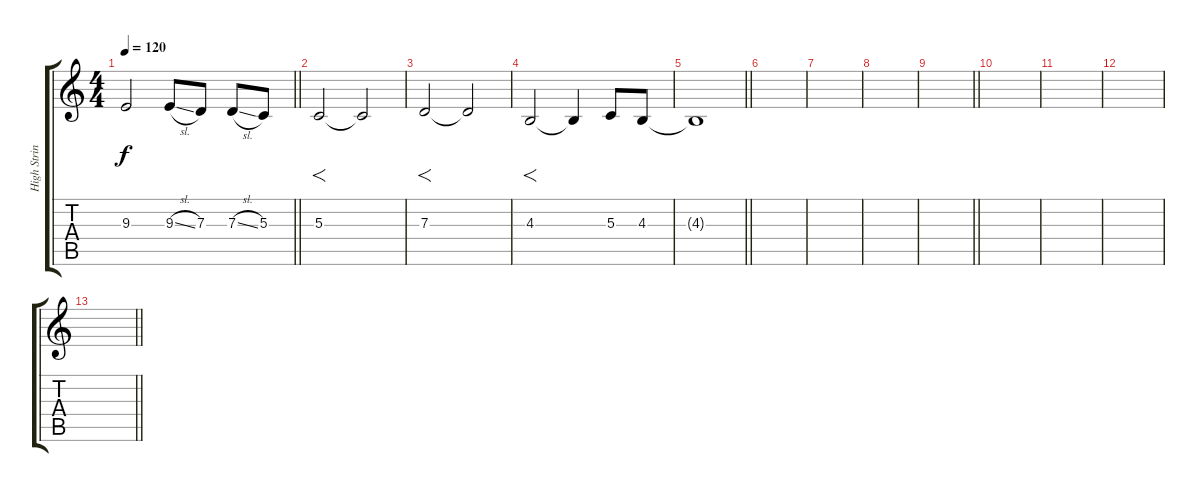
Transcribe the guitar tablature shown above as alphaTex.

\track ("High Strings Standard" "High Strin") {instrument stringensemble1}
\staff {score tabs}
\tuning (E4 B3 G3 D3 A2 E2) {hide}
\ts (4 4)
\tempo 120
\clef g2
\barLineRight lightlight
\ks c
9.3{t}.2{dy f} 9.3{sl}.8 7.3.8 7.3{sl}.8 5.3.8 |
5.3.2{f} 5.3{t}.2 |
7.3.2{f} 7.3{t}.2 |
4.3.2{f} 4.3{t}.4 5.3.8 4.3.8 |
\barLineRight lightlight
4.3{t}.1 |
|
|
|
\barLineRight lightlight
|
|
|
|
\barLineRight lightlight
